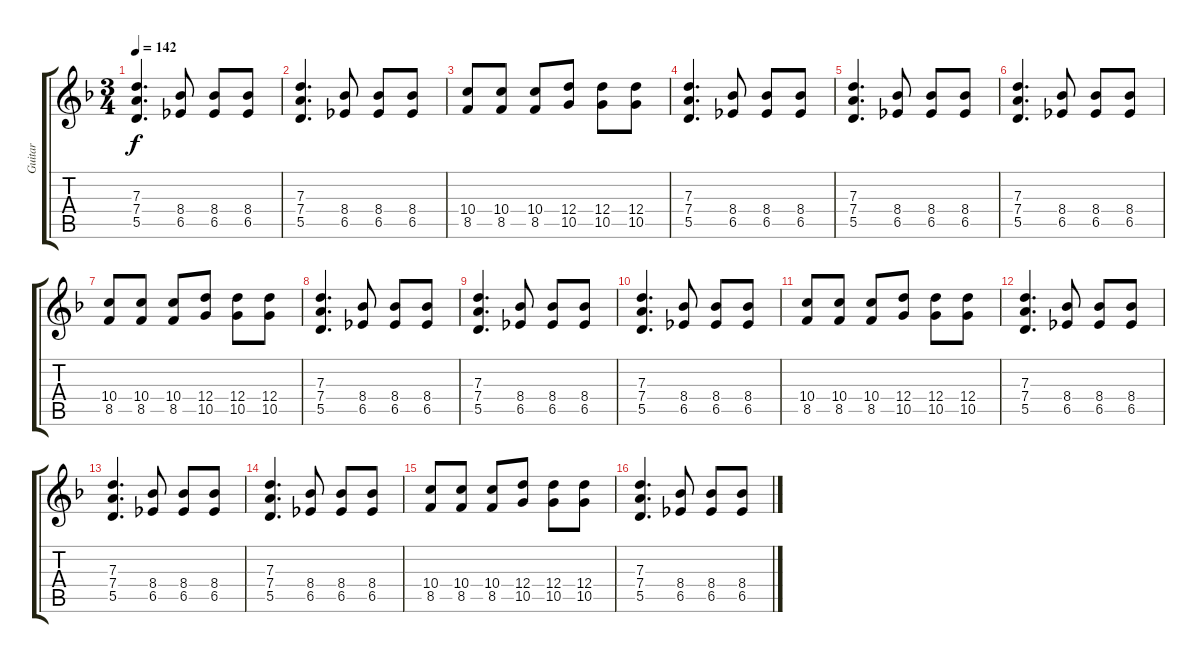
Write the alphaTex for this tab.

\track ("Guitar" "Guitar") {instrument distortionguitar}
\staff {score tabs}
\tuning (E4 B3 G3 D3 A2 E2) {hide}
\ts (3 4)
\tempo 142
\clef g2
\ks dminor
(7.3 7.4 5.5).4{d dy f} (8.4 6.5).8 (8.4 6.5).8 (8.4 6.5).8 |
(7.3 7.4 5.5).4{d} (8.4 6.5).8 (8.4 6.5).8 (8.4 6.5).8 |
(10.4 8.5).8 (10.4 8.5).8 (10.4 8.5).8 (12.4 10.5).8 (12.4 10.5).8 (12.4 10.5).8 |
(7.3 7.4 5.5).4{d} (8.4 6.5).8 (8.4 6.5).8 (8.4 6.5).8 |
(7.3 7.4 5.5).4{d} (8.4 6.5).8 (8.4 6.5).8 (8.4 6.5).8 |
(7.3 7.4 5.5).4{d} (8.4 6.5).8 (8.4 6.5).8 (8.4 6.5).8 |
(10.4 8.5).8 (10.4 8.5).8 (10.4 8.5).8 (12.4 10.5).8 (12.4 10.5).8 (12.4 10.5).8 |
(7.3 7.4 5.5).4{d} (8.4 6.5).8 (8.4 6.5).8 (8.4 6.5).8 |
(7.3 7.4 5.5).4{d} (8.4 6.5).8 (8.4 6.5).8 (8.4 6.5).8 |
(7.3 7.4 5.5).4{d} (8.4 6.5).8 (8.4 6.5).8 (8.4 6.5).8 |
(10.4 8.5).8 (10.4 8.5).8 (10.4 8.5).8 (12.4 10.5).8 (12.4 10.5).8 (12.4 10.5).8 |
(7.3 7.4 5.5).4{d} (8.4 6.5).8 (8.4 6.5).8 (8.4 6.5).8 |
(7.3 7.4 5.5).4{d} (8.4 6.5).8 (8.4 6.5).8 (8.4 6.5).8 |
(7.3 7.4 5.5).4{d} (8.4 6.5).8 (8.4 6.5).8 (8.4 6.5).8 |
(10.4 8.5).8 (10.4 8.5).8 (10.4 8.5).8 (12.4 10.5).8 (12.4 10.5).8 (12.4 10.5).8 |
(7.3 7.4 5.5).4{d} (8.4 6.5).8 (8.4 6.5).8 (8.4 6.5).8
